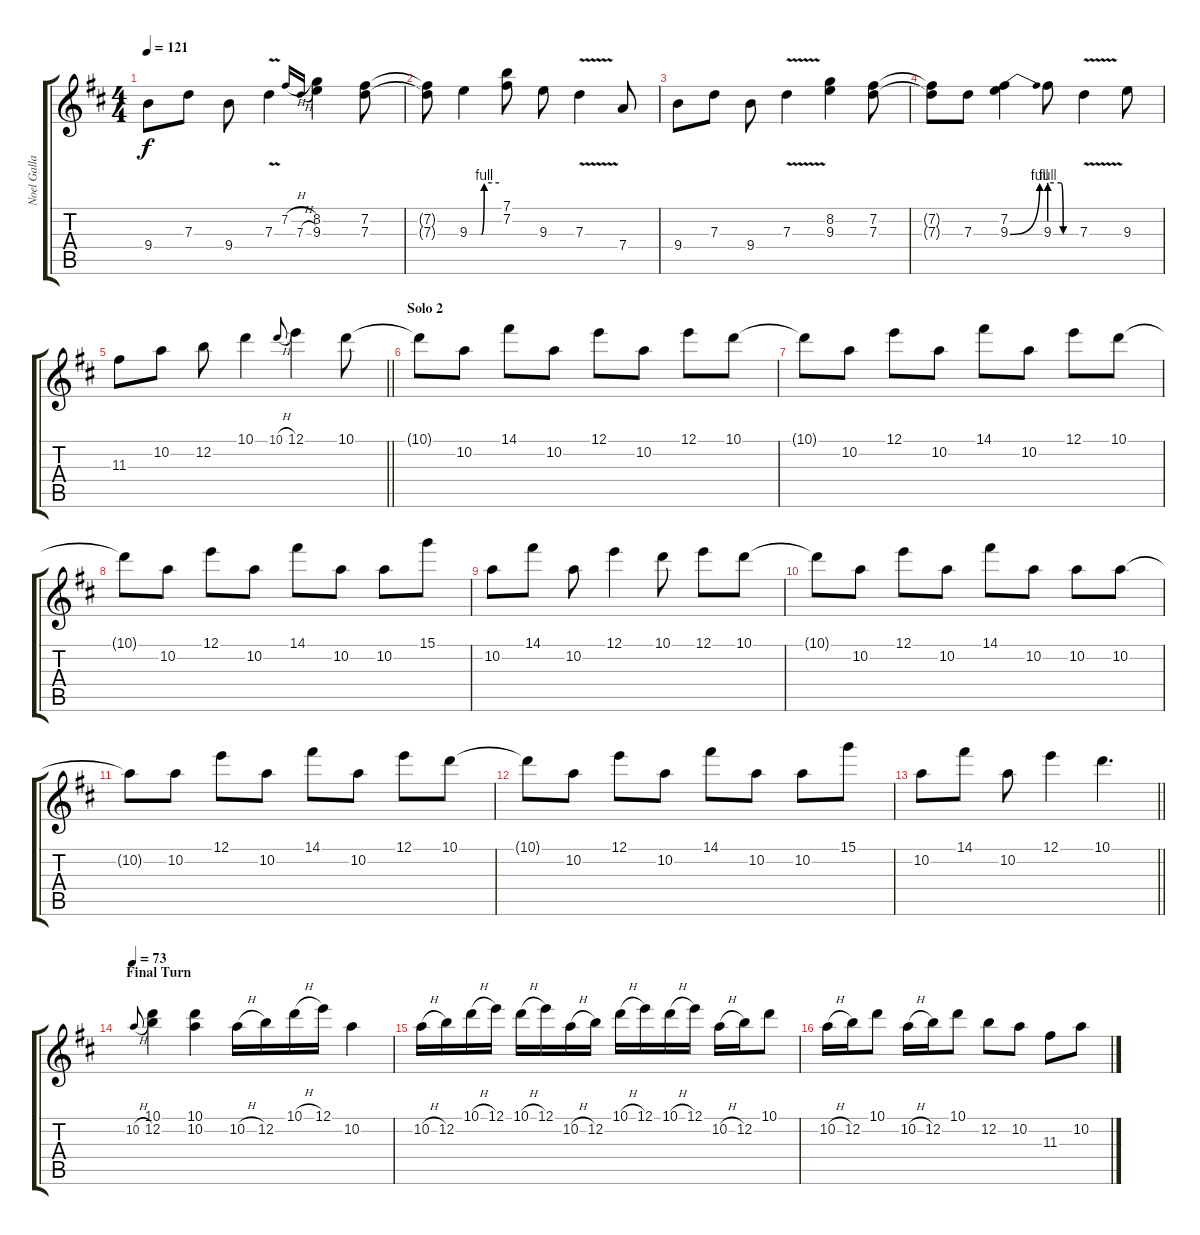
\track ("Noel Gallagher" "Noel Galla") {instrument overdrivenguitar}
\staff {score tabs}
\tuning (E4 B3 G3 D3 A2 E2) {hide}
\ts (4 4)
\tempo 121
\clef g2
\ks d
9.4.8{dy f} 7.3.8 9.4.8 7.3{v}.4 7.2{h}.16{gr onbeat} 7.3{h}.16{gr onbeat} (8.2 9.3).4 (7.2 7.3).8 |
(7.2{t} 7.3{t}).8 9.3{be (custom 0 0 24 0 30 4 60 4)}.4 (7.1 7.2).8 9.3.8 7.3{v}.4 7.4.8 |
9.4.8 7.3.8 9.4.8 7.3{v}.4 (8.2 9.3).4 (7.2 7.3).8 |
(7.2{t} 7.3{t}).8 7.3.8 (7.2 9.3{be (bend 0 0 60 4)}).4 9.3{be (custom 0 4 26 4 31 0 60 0)}.8 7.3{v}.4 9.3.8 |
\barLineRight lightlight
11.3.8 10.2.8 12.2.8 10.1.4 10.1{h}.8{gr onbeat} 12.1.4 10.1.8 |
\section ("" "Solo 2")
10.1{t}.8 10.2.8 14.1.8 10.2.8 12.1.8 10.2.8 12.1.8 10.1.8 |
10.1{t}.8 10.2.8 12.1.8 10.2.8 14.1.8 10.2.8 12.1.8 10.1.8 |
10.1{t}.8 10.2.8 12.1.8 10.2.8 14.1.8 10.2.8 10.2.8 15.1.8 |
10.2.8 14.1.8 10.2.8 12.1.4 10.1.8 12.1.8 10.1.8 |
10.1{t}.8 10.2.8 12.1.8 10.2.8 14.1.8 10.2.8 10.2.8 10.2.8 |
10.2{t}.8 10.2.8 12.1.8 10.2.8 14.1.8 10.2.8 12.1.8 10.1.8 |
10.1{t}.8 10.2.8 12.1.8 10.2.8 14.1.8 10.2.8 10.2.8 15.1.8 |
\barLineRight lightlight
10.2.8 14.1.8 10.2.8 12.1.4 10.1.4{d} |
\section ("" "Final Turn")
\tempo 73
10.2{h}.8{gr onbeat} (10.1 12.2).4 (10.1 10.2).4 10.2{h}.16 12.2.16 10.1{h}.16 12.1.16 10.2.4 |
10.2{h}.16 12.2.16 10.1{h}.16 12.1.16 10.1{h}.16 12.1.16 10.2{h}.16 12.2.16 10.1{h}.16 12.1.16 10.1{h}.16 12.1.16 10.2{h}.16 12.2.16 10.1.8 |
10.2{h}.16 12.2.16 10.1.8 10.2{h}.16 12.2.16 10.1.8 12.2.8 10.2.8 11.3.8 10.2.8
